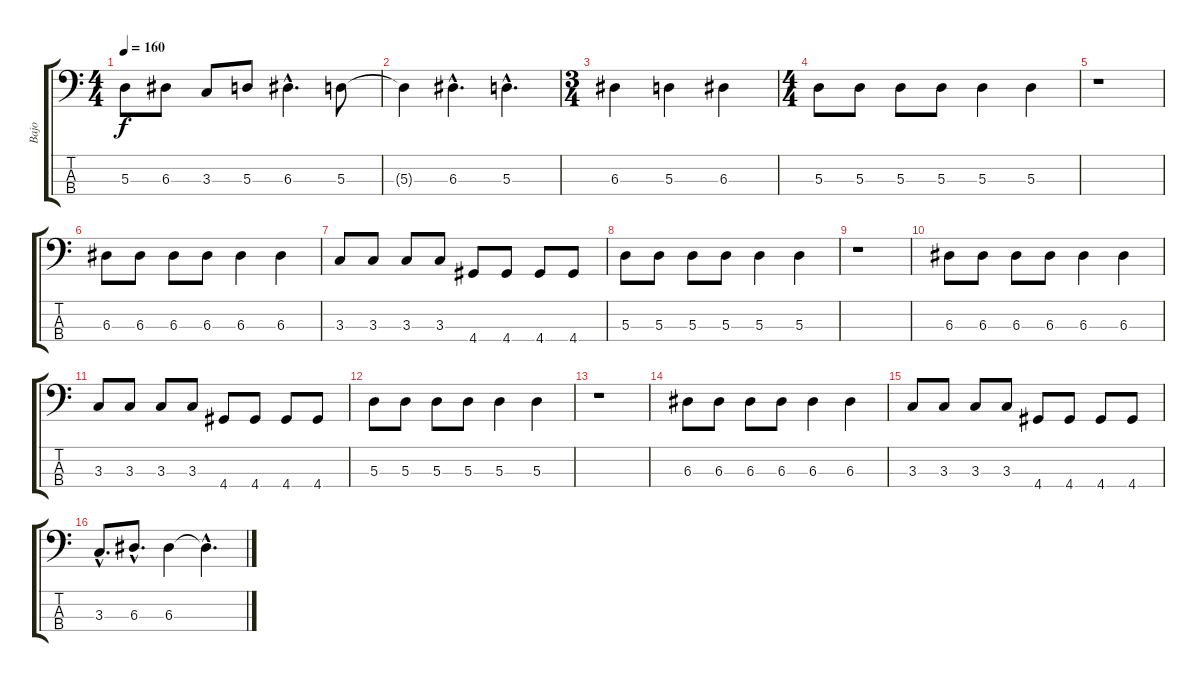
\track ("Bajo" "Bajo") {instrument electricbasspick}
\staff {score tabs}
\tuning (G2 D2 A1 E1) {hide}
\ts (4 4)
\tempo 160
\clef f4
\ks c
5.3.8{dy f} 6.3.8 3.3.8 5.3.8 6.3{hac}.4{d} 5.3.8 |
5.3{t}.4 6.3{hac}.4{d} 5.3{hac}.4{d} |
\ts (3 4)
6.3.4 5.3.4 6.3.4 |
\ts (4 4)
5.3.8 5.3.8 5.3.8 5.3.8 5.3.4 5.3.4 |
r.1 |
6.3.8 6.3.8 6.3.8 6.3.8 6.3.4 6.3.4 |
3.3.8 3.3.8 3.3.8 3.3.8 4.4.8 4.4.8 4.4.8 4.4.8 |
5.3.8 5.3.8 5.3.8 5.3.8 5.3.4 5.3.4 |
r.1 |
6.3.8 6.3.8 6.3.8 6.3.8 6.3.4 6.3.4 |
3.3.8 3.3.8 3.3.8 3.3.8 4.4.8 4.4.8 4.4.8 4.4.8 |
5.3.8 5.3.8 5.3.8 5.3.8 5.3.4 5.3.4 |
r.1 |
6.3.8 6.3.8 6.3.8 6.3.8 6.3.4 6.3.4 |
3.3.8 3.3.8 3.3.8 3.3.8 4.4.8 4.4.8 4.4.8 4.4.8 |
3.3{hac}.8{d} 6.3{hac}.8{d} 6.3.4 6.3{hac t}.4{d}
